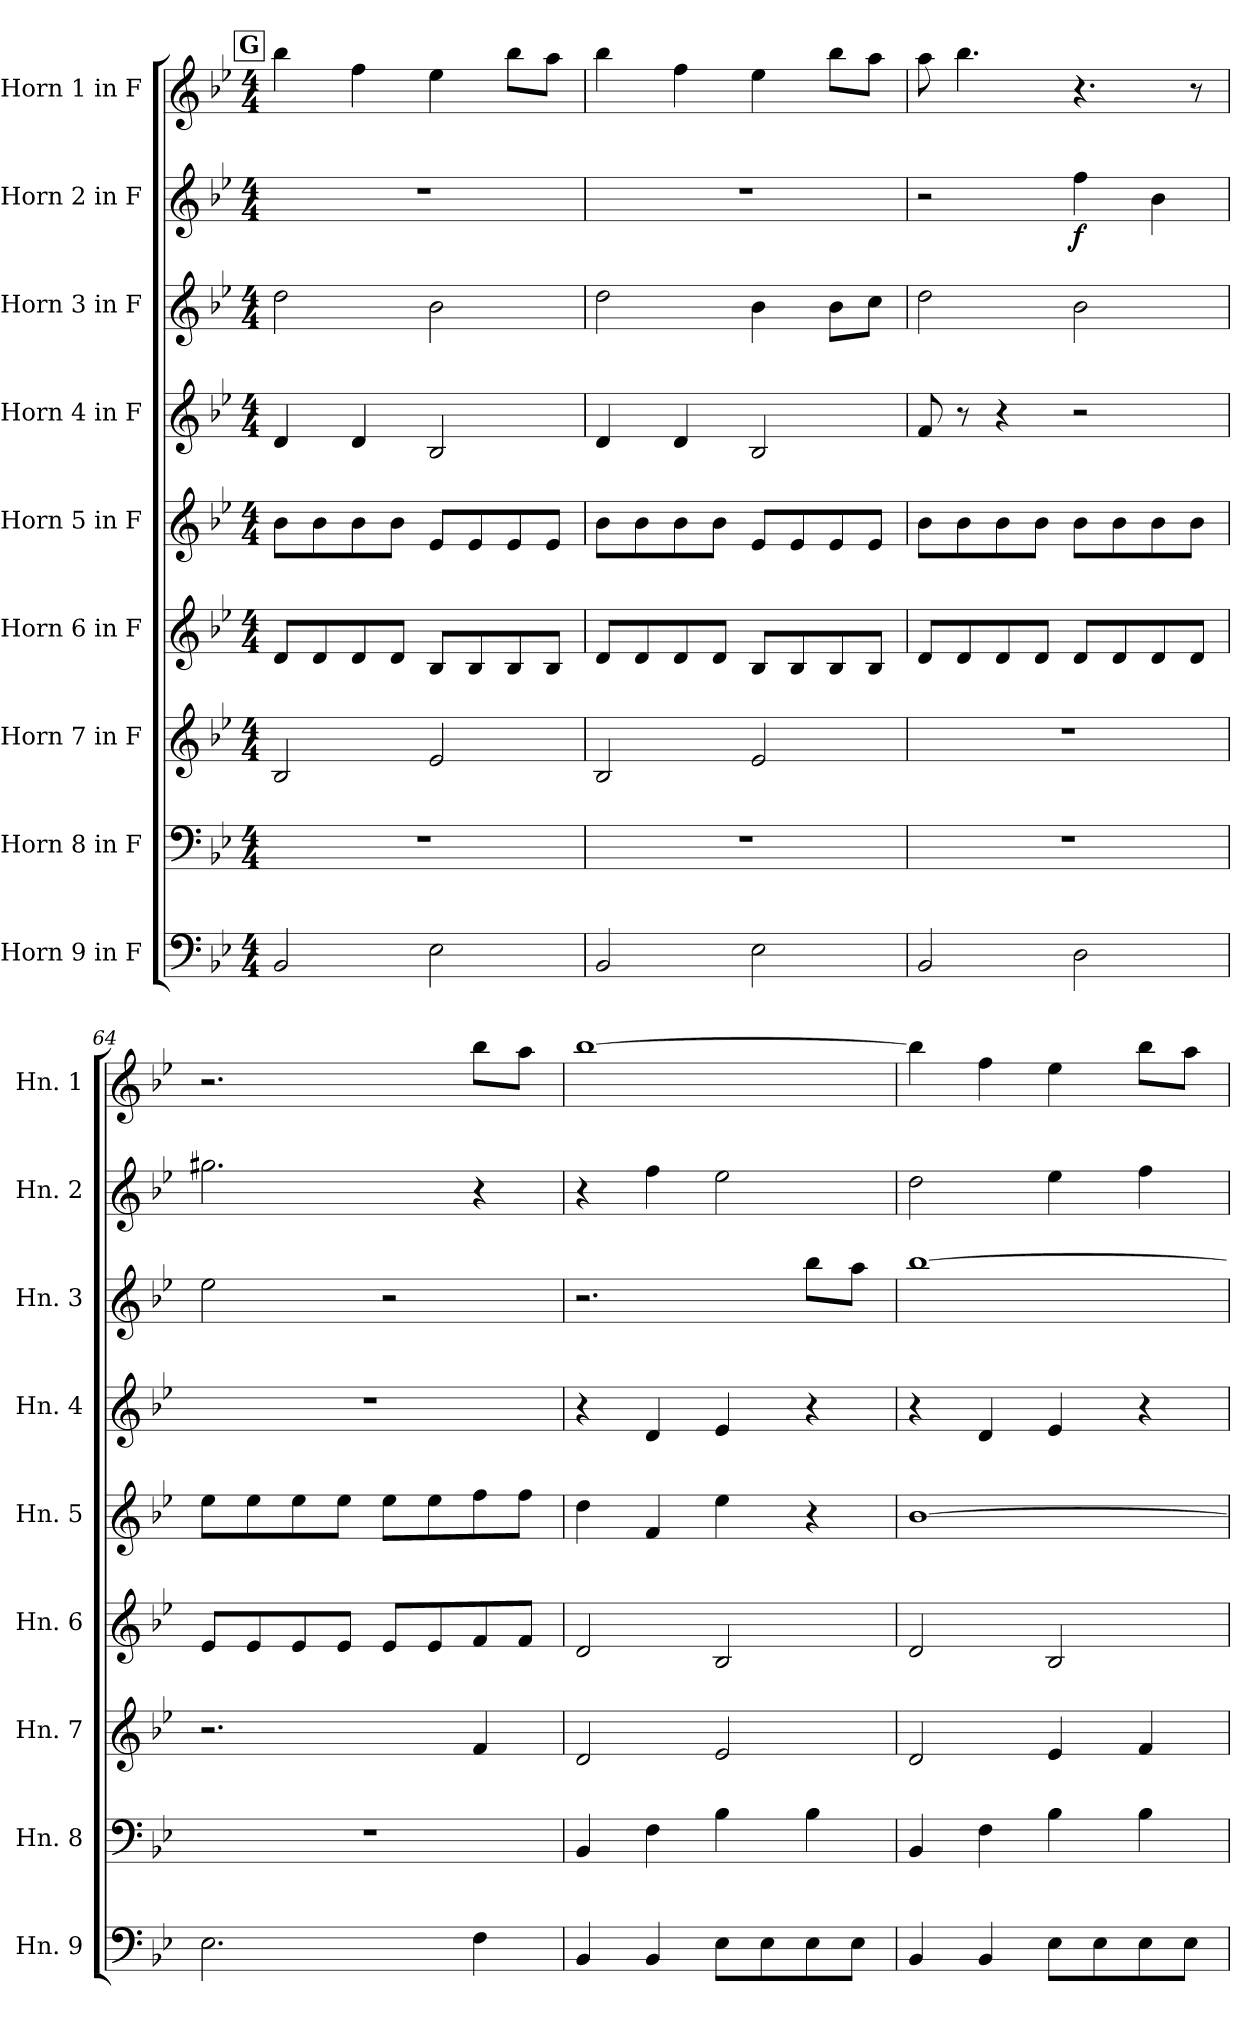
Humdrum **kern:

**kern	**kern	**kern	**kern	**kern	**kern	**kern	**kern	**dynam	**kern
*part9	*part8	*part7	*part6	*part5	*part4	*part3	*part2	*part2	*part1
*staff9	*staff8	*staff7	*staff6	*staff5	*staff4	*staff3	*staff2	*staff2	*staff1
*I"Horn 9 in F	*I"Horn 8 in F	*I"Horn 7 in F	*I"Horn 6 in F	*I"Horn 5 in F	*I"Horn 4 in F	*I"Horn 3 in F	*I"Horn 2 in F	*	*I"Horn 1 in F
*I'Hn. 9	*I'Hn. 8	*I'Hn. 7	*I'Hn. 6	*I'Hn. 5	*I'Hn. 4	*I'Hn. 3	*I'Hn. 2	*	*I'Hn. 1
*clefF4	*clefF4	*clefG2	*clefG2	*clefG2	*clefG2	*clefG2	*clefG2	*	*clefG2
*ITrd4c7	*ITrd4c7	*ITrd4c7	*ITrd4c7	*ITrd4c7	*ITrd4c7	*ITrd4c7	*ITrd4c7	*	*ITrd4c7
*k[b-e-a-]	*k[b-e-a-]	*k[b-e-a-]	*k[b-e-a-]	*k[b-e-a-]	*k[b-e-a-]	*k[b-e-a-]	*k[b-e-a-]	*	*k[b-e-a-]
*M4/4	*M4/4	*M4/4	*M4/4	*M4/4	*M4/4	*M4/4	*M4/4	*	*M4/4
!!LO:REH:place=s1:a:B:fs=14:t=G
=61	=61	=61	=61	=61	=61	=61	=61	=61	=61
2EE-/	1r	2E-/	8G/L	8e-\L	4G/	2g\	1r	.	4ee-\
.	.	.	8G/	8e-\	.	.	.	.	.
.	.	.	8G/	8e-\	4G/	.	.	.	4b-\
.	.	.	8G/J	8e-\J	.	.	.	.	.
2AA-\	.	2A-/	8E-/L	8A-/L	2E-/	2e-\	.	.	4a-\
.	.	.	8E-/	8A-/	.	.	.	.	.
.	.	.	8E-/	8A-/	.	.	.	.	8ee-\L
.	.	.	8E-/J	8A-/J	.	.	.	.	8dd\J
=62	=62	=62	=62	=62	=62	=62	=62	=62	=62
2EE-/	1r	2E-/	8G/L	8e-\L	4G/	2g\	1r	.	4ee-\
.	.	.	8G/	8e-\	.	.	.	.	.
.	.	.	8G/	8e-\	4G/	.	.	.	4b-\
.	.	.	8G/J	8e-\J	.	.	.	.	.
2AA-\	.	2A-/	8E-/L	8A-/L	2E-/	4e-\	.	.	4a-\
.	.	.	8E-/	8A-/	.	.	.	.	.
.	.	.	8E-/	8A-/	.	8e-\L	.	.	8ee-\L
.	.	.	8E-/J	8A-/J	.	8f\J	.	.	8dd\J
=63	=63	=63	=63	=63	=63	=63	=63	=63	=63
2EE-/	1r	1r	8G/L	8e-\L	8B-/	2g\	2r	.	8dd\
.	.	.	8G/	8e-\	8r	.	.	.	4.ee-\
.	.	.	8G/	8e-\	4r	.	.	.	.
.	.	.	8G/J	8e-\J	.	.	.	.	.
!	!	!	!	!	!	!	!	!LO:DY:b	!
2GG\	.	.	8G/L	8e-\L	2r	2e-\	4b-\	f	4.r
.	.	.	8G/	8e-\	.	.	.	.	.
.	.	.	8G/	8e-\	.	.	4e-\	.	.
.	.	.	8G/J	8e-\J	.	.	.	.	8r
=64	=64	=64	=64	=64	=64	=64	=64	=64	=64
2.AA-\	1r	2.r	8A-/L	8a-\L	1r	2a-\	2.cc#X\	.	2.r
.	.	.	8A-/	8a-\	.	.	.	.	.
.	.	.	8A-/	8a-\	.	.	.	.	.
.	.	.	8A-/J	8a-\J	.	.	.	.	.
.	.	.	8A-/L	8a-\L	.	2r	.	.	.
.	.	.	8A-/	8a-\	.	.	.	.	.
4BB-\	.	4B-/	8B-/	8b-\	.	.	4r	.	8ee-\L
.	.	.	8B-/J	8b-\J	.	.	.	.	8dd\J
!!LO:PB:g=z
=65	=65	=65	=65	=65	=65	=65	=65	=65	=65
4EE-/	4EE-/	2G/	2G/	4g\	4r	2.r	4r	.	[1ee-
4EE-/	4BB-\	.	.	4B-/	4G/	.	4b-\	.	.
8AA-\L	4E-\	2A-/	2E-/	4a-\	4A-/	.	2a-\	.	.
8AA-\	.	.	.	.	.	.	.	.	.
8AA-\	4E-\	.	.	4r	4r	8ee-\L	.	.	.
8AA-\J	.	.	.	.	.	8dd\J	.	.	.
=66	=66	=66	=66	=66	=66	=66	=66	=66	=66
4EE-/	4EE-/	2G/	2G/	[1e-	4r	[1ee-	2g\	.	4ee-\]
4EE-/	4BB-\	.	.	.	4G/	.	.	.	4b-\
8AA-\L	4E-\	4A-/	2E-/	.	4A-/	.	4a-\	.	4a-\
8AA-\	.	.	.	.	.	.	.	.	.
8AA-\	4E-\	4B-/	.	.	4r	.	4b-\	.	8ee-\L
8AA-\J	.	.	.	.	.	.	.	.	8dd\J
=	=	=	=	=	=	=	=	=	=
*-	*-	*-	*-	*-	*-	*-	*-	*-	*-
